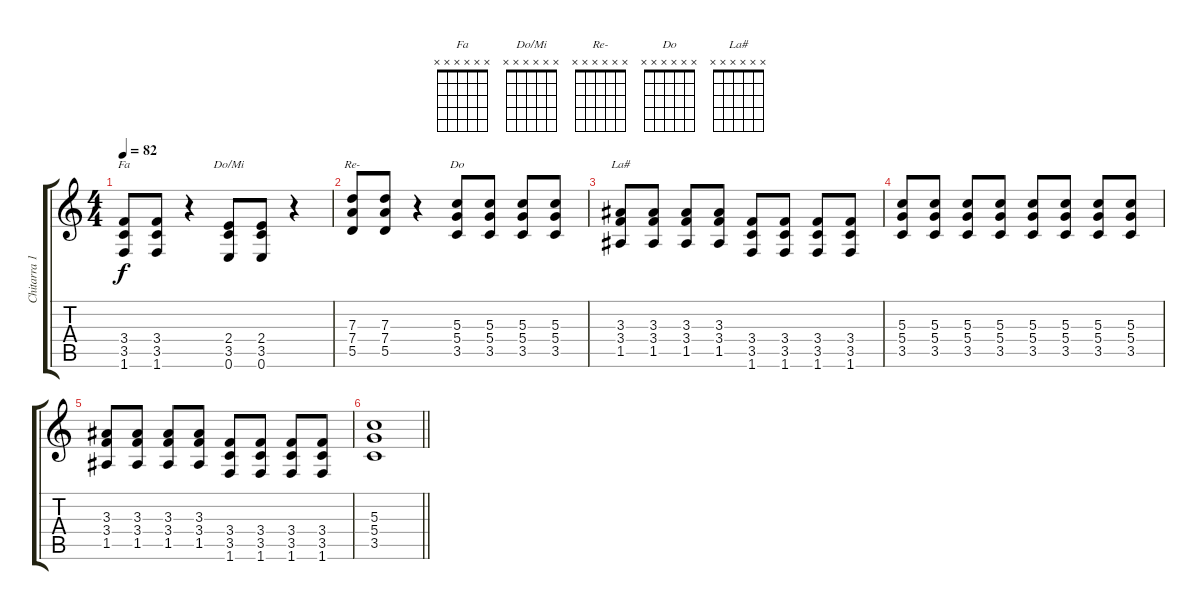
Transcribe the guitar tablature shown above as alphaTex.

\track ("Chitarra 1" "Chitarra 1") {instrument distortionguitar}
\staff {score tabs}
\tuning (E4 B3 G3 D3 A2 E2) {hide}
\chord ("Fa" x x x x x x)
\chord ("Do/Mi" x x x x x x)
\chord ("Re-" x x x x x x)
\chord ("Do" x x x x x x)
\chord ("La#" x x x x x x)
\ts (4 4)
\tempo 82
\clef g2
\ks c
(3.4 3.5 1.6).8{ch "Fa" dy f} (3.4 3.5 1.6).8 r.4 (2.4 3.5 0.6).8{ch "Do/Mi"} (2.4 3.5 0.6).8 r.4 |
(7.3 7.4 5.5).8{ch "Re-"} (7.3 7.4 5.5).8 r.4 (5.3 5.4 3.5).8{ch "Do"} (5.3 5.4 3.5).8 (5.3 5.4 3.5).8 (5.3 5.4 3.5).8 |
(3.3 3.4 1.5).8{ch "La#"} (3.3 3.4 1.5).8 (3.3 3.4 1.5).8 (3.3 3.4 1.5).8 (3.4 3.5 1.6).8 (3.4 3.5 1.6).8 (3.4 3.5 1.6).8 (3.4 3.5 1.6).8 |
(5.3 5.4 3.5).8 (5.3 5.4 3.5).8 (5.3 5.4 3.5).8 (5.3 5.4 3.5).8 (5.3 5.4 3.5).8 (5.3 5.4 3.5).8 (5.3 5.4 3.5).8 (5.3 5.4 3.5).8 |
(3.3 3.4 1.5).8 (3.3 3.4 1.5).8 (3.3 3.4 1.5).8 (3.3 3.4 1.5).8 (3.4 3.5 1.6).8 (3.4 3.5 1.6).8 (3.4 3.5 1.6).8 (3.4 3.5 1.6).8 |
\barLineRight lightlight
(5.3 5.4 3.5).1
